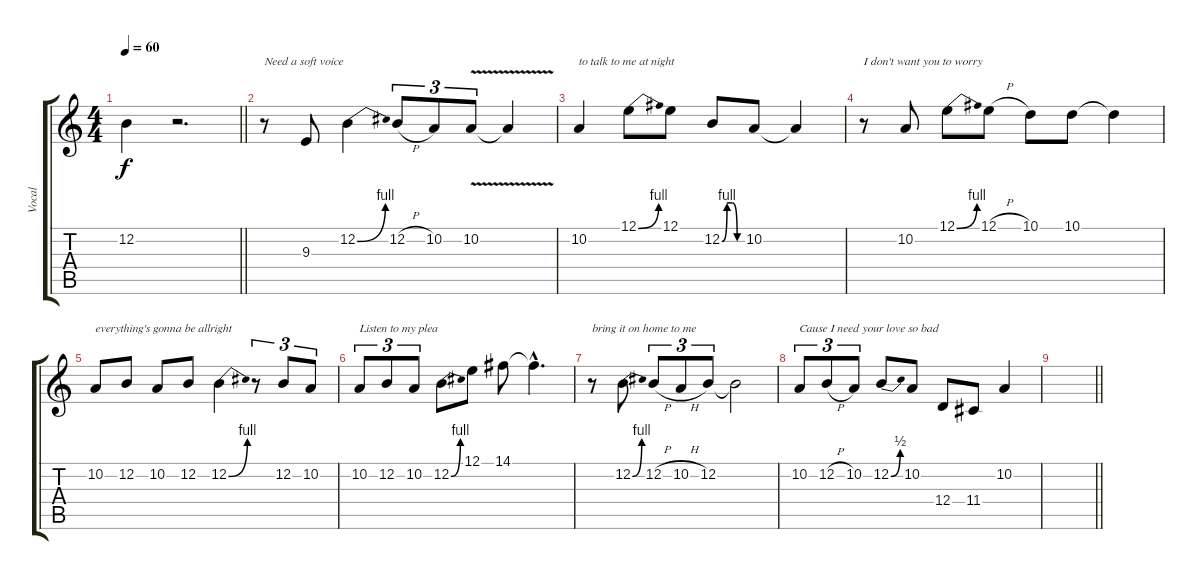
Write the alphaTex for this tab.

\track ("Vocal" "Vocal") {instrument clavinet}
\staff {score tabs}
\tuning (E4 B3 G3 D3 A2 E2) {hide}
\ts (4 4)
\tempo 60
\clef g2
\barLineRight lightlight
\ks c
12.2{t}.4{dy f} r.2{d} |
r.8{txt "Need a soft voice"} 9.3.8 12.2{be (bend 0 0 60 4)}.4 12.2{h}.8{tu (3 2)} 10.2.8{tu (3 2)} 10.2{v}.8{tu (3 2)} 10.2{t}.4 |
10.2.4{txt "to talk to me at night"} 12.1{be (bend 0 0 60 4)}.8 12.1.8 12.2{be (custom 0 0 15 4 30 4 45 0 60 0)}.8 10.2.8 10.2{t}.4 |
r.8{txt "I don't want you to worry"} 10.2.8 12.1{be (bend 0 0 60 4)}.8 12.1{h}.8 10.1.8 10.1.8 10.1{t}.4 |
10.2.8{txt "everything's gonna be allright"} 12.2.8 10.2.8 12.2.8 12.2{be (bend 0 0 60 4)}.4 r.8{tu (3 2)} 12.2.8{tu (3 2)} 10.2.8{tu (3 2)} |
10.2.8{tu (3 2) txt "Listen to my plea"} 12.2.8{tu (3 2)} 10.2.8{tu (3 2)} 12.2{be (bend 0 0 60 4)}.8 12.1.8 14.1.8 14.1{hac t}.4{d} |
r.8{txt "bring it on home to me"} 12.2{be (bend 0 0 60 4)}.8 12.2{h}.8{tu (3 2)} 10.2{h}.8{tu (3 2)} 12.2.8{tu (3 2)} 12.2{t}.2 |
10.2.8{tu (3 2) txt "Cause I need your love so bad"} 12.2{h}.8{tu (3 2)} 10.2.8{tu (3 2)} 12.2{be (bend 0 0 60 2)}.8 10.2.8 12.4.8 11.4.8 10.2.4 |
\barLineRight lightlight
